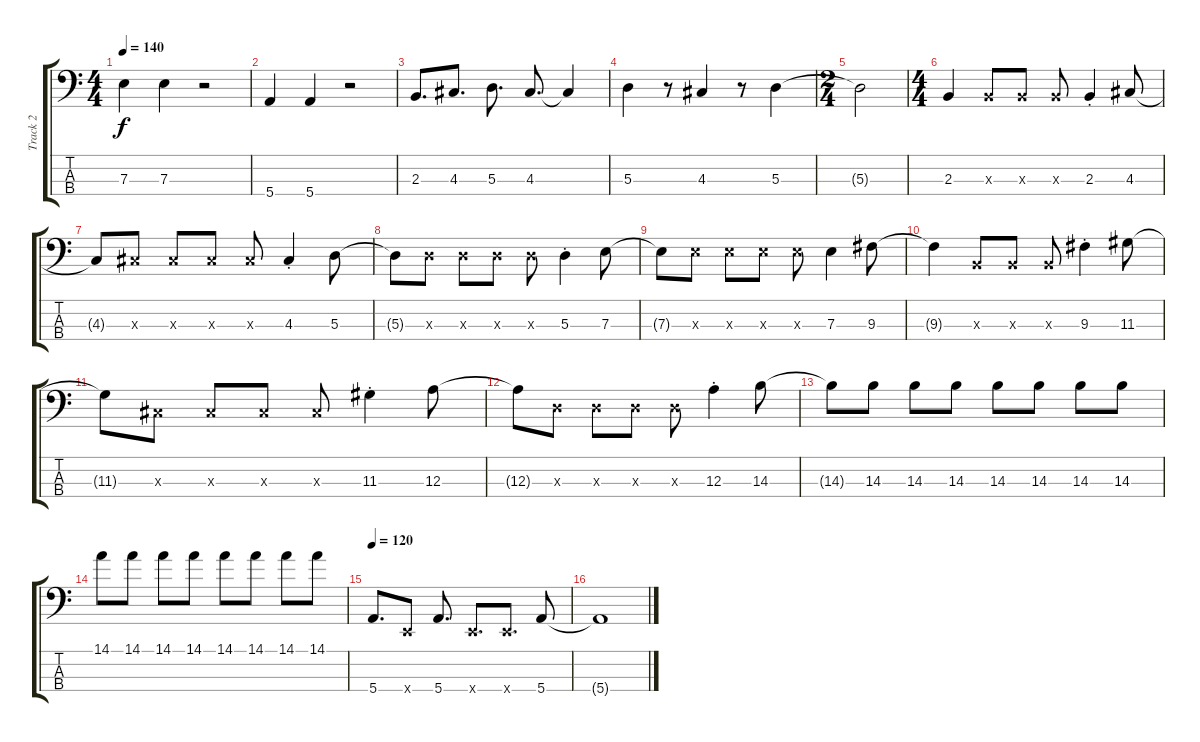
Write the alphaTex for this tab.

\track ("Track 2" "Track 2") {instrument electricbasspick}
\staff {score tabs}
\tuning (G2 D2 A1 E1) {hide}
\ts (4 4)
\tempo 140
\clef f4
\ks c
7.3.4{dy f} 7.3.4 r.2 |
5.4.4 5.4.4 r.2 |
2.3.8{d} 4.3.8{d} 5.3.8{d} 4.3.8{d} 4.3{t}.4 |
5.3.4 r.8 4.3.4 r.8 5.3.4 |
\ts (2 4)
5.3{t}.2 |
\ts (4 4)
2.3.4 2.3{x}.8 2.3{x}.8 2.3{x}.8 2.3{st}.4 4.3.8 |
4.3{t}.8 4.3{x}.8 4.3{x}.8 4.3{x}.8 4.3{x}.8 4.3{st}.4 5.3.8 |
5.3{t}.8 5.3{x}.8 5.3{x}.8 5.3{x}.8 5.3{x}.8 5.3{st}.4 7.3.8 |
7.3{t}.8 7.3{x}.8 7.3{x}.8 7.3{x}.8 7.3{x}.8 7.3.4 9.3.8 |
9.3{t}.4 2.3{x}.8 2.3{x}.8 2.3{x}.8 9.3{st}.4 11.3.8 |
11.3{t}.8 4.3{x}.8 4.3{x}.8 4.3{x}.8 4.3{x}.8 11.3{st}.4 12.3.8 |
12.3{t}.8 5.3{x}.8 5.3{x}.8 5.3{x}.8 5.3{x}.8 12.3{st}.4 14.3.8 |
14.3{t}.8 14.3.8 14.3.8 14.3.8 14.3.8 14.3.8 14.3.8 14.3.8 |
14.1.8 14.1.8 14.1.8 14.1.8 14.1.8 14.1.8 14.1.8 14.1.8 |
\tempo 120
5.4.8{d} 0.4{x}.8 5.4.8{d} 0.4{x}.8{d} 0.4{x}.8{d} 5.4.8 |
5.4{t}.1
